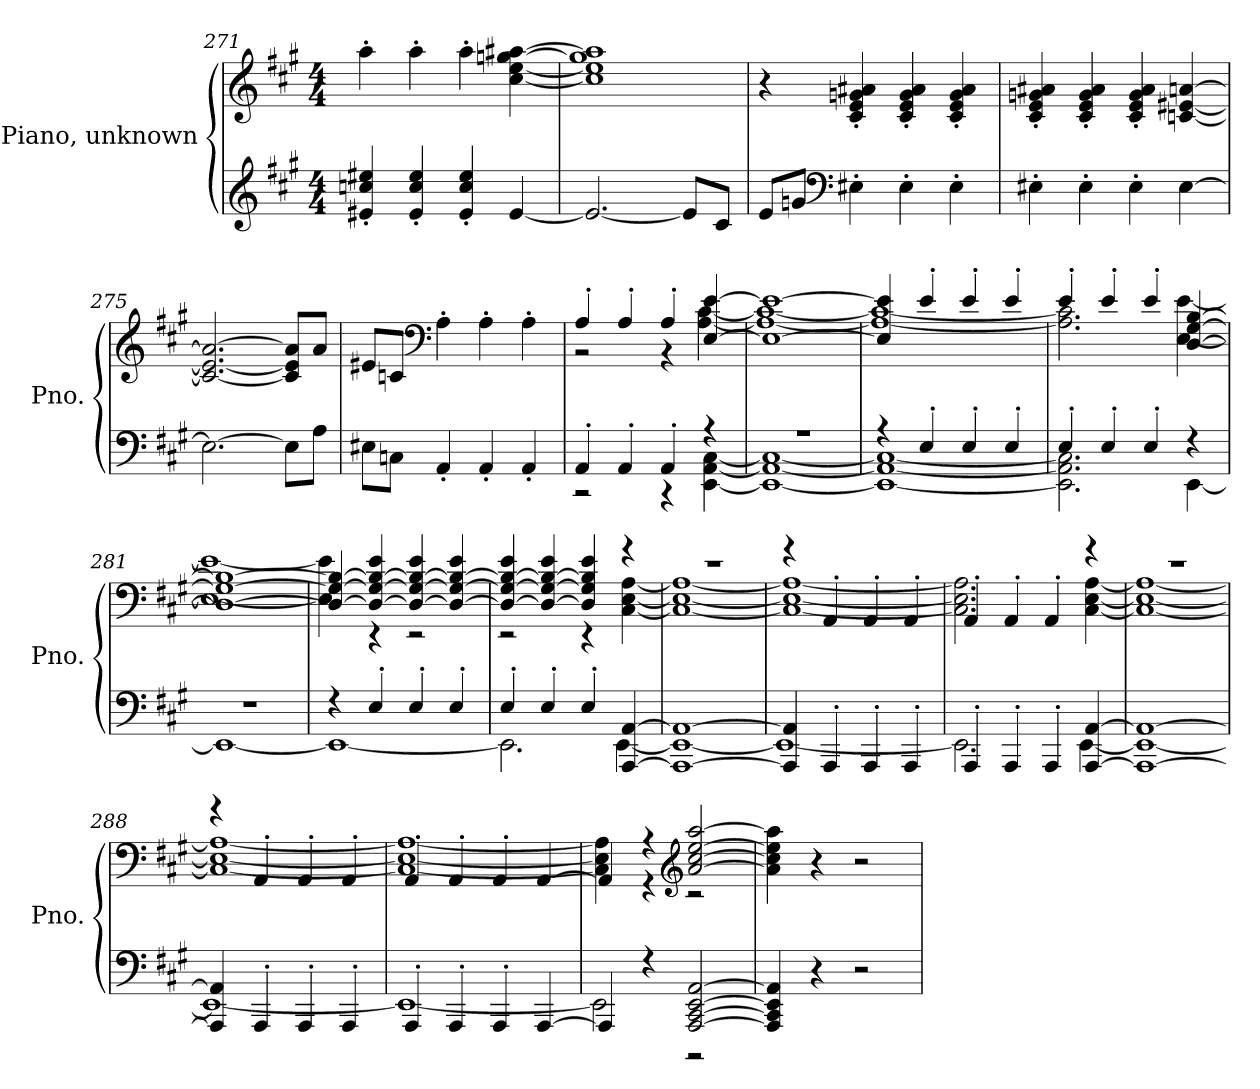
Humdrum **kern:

**kern	**kern
*part1	*part1
*staff2	*staff1
*I"Piano, unknown	*
*I'Pno.	*
*clefG2	*clefG2
*k[f#c#g#]	*k[f#c#g#]
*M4/4	*M4/4
=271	=271
4e#X/' 4ccn/' 4ee#X/'	4aa'\
4e#/' 4cc/' 4ee#/'	4aa'\
4e#/' 4cc/' 4ee#/'	4aa'\
[4e#/	[4cc#\ [4ee\ [4ggn\ [4aa#X\
=272	=272
2.e#/_	1cc#] 1ee] 1gg] 1aa#]
8e#/L]	.
8c#/J	.
!!LO:LB:g=z
=273	=273
8e/L	4r
8gn/J	.
*clefF4	*
4E#X'\	4c#/' 4e/' 4gn/' 4a#X/'
4E#'\	4c#/' 4e/' 4g/' 4a#/'
4E#'\	4c#/' 4e/' 4g/' 4a#/'
=274	=274
4E#X'\	4c#/' 4e/' 4gn/' 4a#X/'
4E#'\	4c#/' 4e/' 4g/' 4a#/'
4E#'\	4c#/' 4e/' 4g/' 4a#/'
[4E#\	[4cn/ [4e#X/ [4an/
=275	=275
2.E#\_	2.c/_ 2.e#/_ 2.a/_
8E#\L]	8c/] 8e#/] 8a/]L
8A\J	8a/J
=276	=276
8E#X\L	8e#X/L
8Cn\J	8cn/J
*	*clefF4
4AA'/	4A'\
4AA'/	4A'\
4AA'/	4A'\
=277	=277
*^	*^
4AA'/	2r	4A'/	2r
4AA'/	.	4A'/	.
4AA'/	4r	4A'/	4r
4r	[4EE\ [4AA\ [4C#\	[4E/ [4e/	[4A\ [4c#\
=278	=278	=278	=278
1r	1EE_ 1AA_ 1C#_	1E_ 1e_	1A_ 1c#_
!!LO:PB:g=z	!!
=279	=279	=279	=279
4r	1EE_ 1AA_ 1C#_	4E/] 4e/]	1A_ 1c#_
4E'/	.	4e'/	.
4E'/	.	4e'/	.
4E'/	.	4e'/	.
=280	=280	=280	=280
4E'/	2.EE\] 2.AA\] 2.C#\]	4e'/	2.A\] 2.c#\]
4E'/	.	4e'/	.
4E'/	.	4e'/	.
4r	[4EE\	[4D/ [4G#/ [4B/	[4E\ [4e\
=281	=281	=281	=281
1r	1EE_	1D_ 1G#_ 1B_	1E_ 1e_
=282	=282	=282	=282
4r	1EE_	4D/_ 4G#/_ 4B/_	4E\] 4e\]
4E'/	.	4D/_ 4G#/_ 4B/_ 4e/	4r
4E'/	.	4D/_ 4G#/_ 4B/_ 4e/	2r
4E'/	.	4D/_ 4G#/_ 4B/_ 4e/	.
=283	=283	=283	=283
4E'/	2.EE\]	4D/_ 4G#/_ 4B/_ 4e/	2r
4E'/	.	4D/_ 4G#/_ 4B/_ 4e/	.
4E'/	.	4D/] 4G#/] 4B/] 4e/	4r
[4AAA/ [4AA/	[4EE\	4r	[4C#\ [4E\ [4A\
=284	=284	=284	=284
1AAA_ 1AA_	1EE_	1r	1C#_ 1E_ 1A_
=285	=285	=285	=285
4AAA/] 4AA/]	1EE_	4r	1C#_ 1E_ 1A_
4AAA'/	.	4AA'/	.
4AAA'/	.	4AA'/	.
4AAA'/	.	4AA'/	.
!!LO:LB:g=z	!!
=286	=286	=286	=286
4AAA'/	2.EE\]	4AA'/	2.C#\] 2.E\] 2.A\]
4AAA'/	.	4AA'/	.
4AAA'/	.	4AA'/	.
[4AAA/ [4AA/	[4EE\	4r	[4C#\ [4E\ [4A\
=287	=287	=287	=287
1AAA_ 1AA_	1EE_	1r	1C#_ 1E_ 1A_
=288	=288	=288	=288
4AAA/] 4AA/]	1EE_	4r	1C#_ 1E_ 1A_
4AAA'/	.	4AA'/	.
4AAA'/	.	4AA'/	.
4AAA'/	.	4AA'/	.
=289	=289	=289	=289
4AAA'/	1EE_	4AA'/	1C#_ 1E_ 1A_
4AAA'/	.	4AA'/	.
4AAA'/	.	4AA'/	.
[4AAA/	.	[4AA/	.
=290	=290	=290	=290
4AAA/]	2EE\]	4AA/]	4C#\] 4E\] 4A\]
4r	.	4r	4r
*	*	*clefG2	*
[2AAA/ [2CC#/ [2EE/ [2AA/	2r	[2a/ [2cc#/ [2ee/ [2aa/	2r
*v	*v	*	*
*	*v	*v
=291	=291
4AAA/] 4CC#/] 4EE/] 4AA/]	4a\] 4cc#\] 4ee\] 4aa\]
4r	4r
2r	2r
=	=
*-	*-
